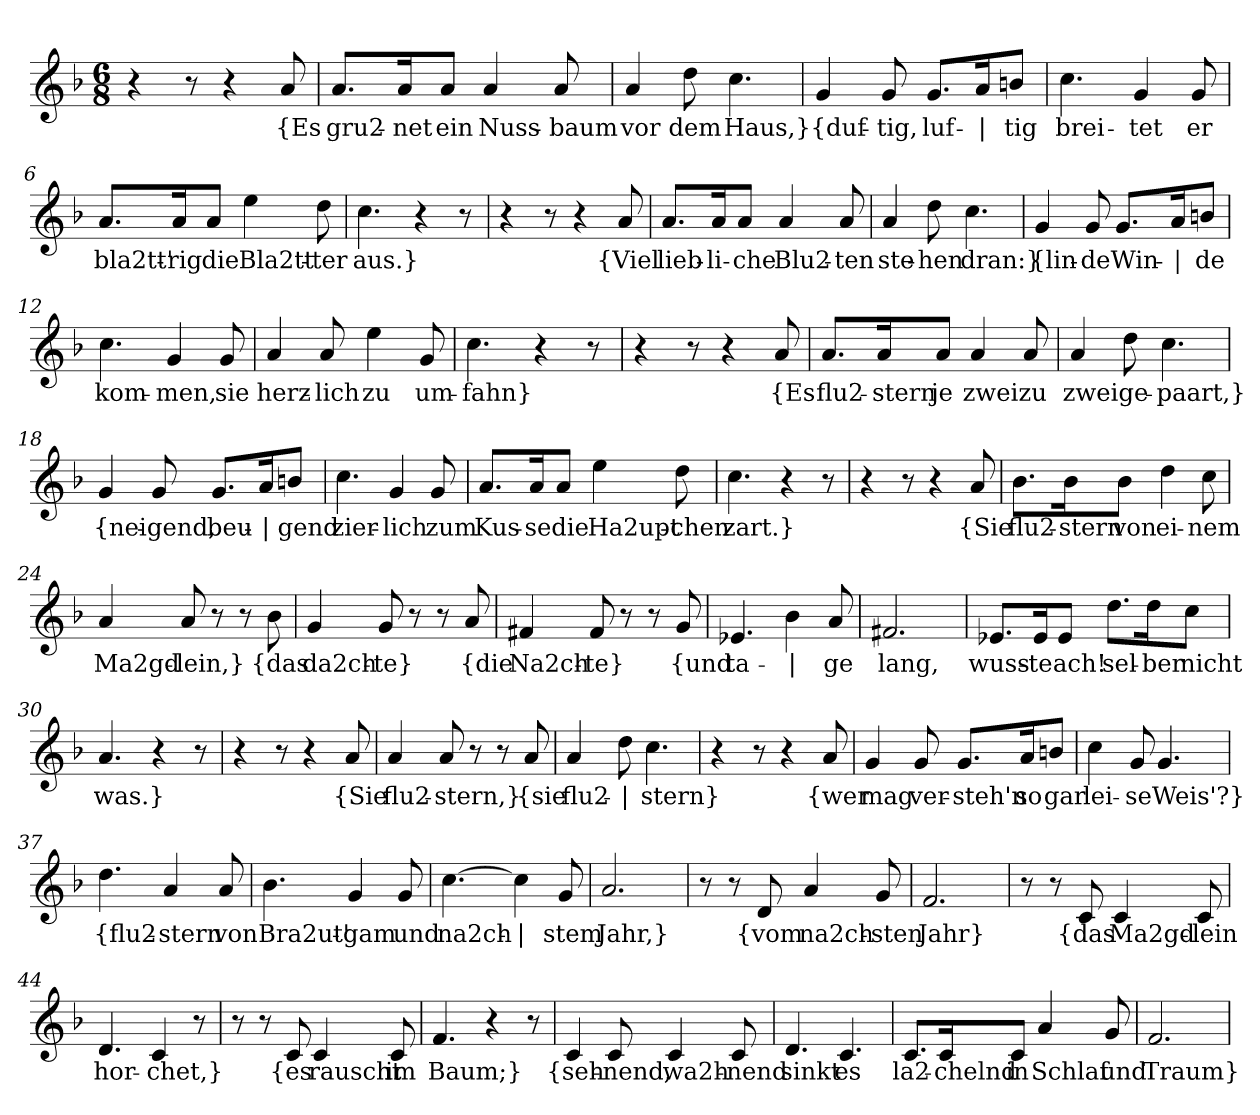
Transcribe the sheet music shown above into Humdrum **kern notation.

**kern	**text
*part1	*part1
*staff1	*staff1
*clefG2	*
*k[b-]	*
*M6/8	*
=1	=1
4r	.
8r	.
4r	.
!	!LO:LY:b
8a/	{Es
=2	=2
!	!LO:LY:b
8.a/L	gru2-
!	!LO:LY:b
16a/K	-net
!	!LO:LY:b
8a/J	ein
!	!LO:LY:b
4a/	Nuss-
!	!LO:LY:b
8a/	-baum
=3	=3
!	!LO:LY:b
4a/	vor
!	!LO:LY:b
8dd\	dem
!	!LO:LY:b
4.cc\	Haus,}
=4	=4
!	!LO:LY:b
4g/	{duf-
!	!LO:LY:b
8g/	-tig,
!	!LO:LY:b
8.g/L	luf-
!	!LO:LY:b
16a/K	|
!	!LO:LY:b
8bn/J	-tig
=5	=5
!	!LO:LY:b
4.cc\	brei-
!	!LO:LY:b
4g/	-tet
!	!LO:LY:b
8g/	er
!!LO:LB:g=z
=6	=6
!	!LO:LY:b
8.a/L	bla2tt'-
!	!LO:LY:b
16a/K	-rig
!	!LO:LY:b
8a/J	die
!	!LO:LY:b
4ee\	Bla2tt-
!	!LO:LY:b
8dd\	-ter
=7	=7
!	!LO:LY:b
4.cc\	aus.}
4r	.
8r	.
=8	=8
4r	.
8r	.
4r	.
!	!LO:LY:b
8a/	{Viel
=9	=9
!	!LO:LY:b
8.a/L	lieb-
!	!LO:LY:b
16a/K	-li-
!	!LO:LY:b
8a/J	-che
!	!LO:LY:b
4a/	Blu2-
!	!LO:LY:b
8a/	-ten
=10	=10
!	!LO:LY:b
4a/	ste-
!	!LO:LY:b
8dd\	-hen
!	!LO:LY:b
4.cc\	dran:}
!!LO:LB:g=z
=11	=11
!	!LO:LY:b
4g/	{lin-
!	!LO:LY:b
8g/	-de
!	!LO:LY:b
8.g/L	Win-
!	!LO:LY:b
16a/K	|
!	!LO:LY:b
8bn/J	de
=12	=12
!	!LO:LY:b
4.cc\	kom-
!	!LO:LY:b
4g/	-men,
!	!LO:LY:b
8g/	sie
=13	=13
!	!LO:LY:b
4a/	herz-
!	!LO:LY:b
8a/	-lich
!	!LO:LY:b
4ee\	zu
!	!LO:LY:b
8g/	um-
=14	=14
!	!LO:LY:b
4.cc\	-fahn}
4r	.
8r	.
=15	=15
4r	.
8r	.
4r	.
!	!LO:LY:b
8a/	{Es
=16	=16
!	!LO:LY:b
8.a/L	flu2-
!	!LO:LY:b
16a/K	-stern
!	!LO:LY:b
8a/J	je
!	!LO:LY:b
4a/	zwei
!	!LO:LY:b
8a/	zu
!!LO:LB:g=z
=17	=17
!	!LO:LY:b
4a/	zwei
!	!LO:LY:b
8dd\	ge-
!	!LO:LY:b
4.cc\	-paart,}
=18	=18
!	!LO:LY:b
4g/	{nei-
!	!LO:LY:b
8g/	-gend,
!	!LO:LY:b
8.g/L	beu-
!	!LO:LY:b
16a/K	|
!	!LO:LY:b
8bn/J	gend
=19	=19
!	!LO:LY:b
4.cc\	zier-
!	!LO:LY:b
4g/	-lich
!	!LO:LY:b
8g/	zum
=20	=20
!	!LO:LY:b
8.a/L	Kus-
!	!LO:LY:b
16a/K	-se
!	!LO:LY:b
8a/J	die
!	!LO:LY:b
4ee\	Ha2upt-
!	!LO:LY:b
8dd\	-chen
=21	=21
!	!LO:LY:b
4.cc\	zart.}
4r	.
8r	.
!!LO:LB:g=z
=22	=22
4r	.
8r	.
4r	.
!	!LO:LY:b
8a/	{Sie
=23	=23
!	!LO:LY:b
8.b-\L	flu2-
!	!LO:LY:b
16b-\K	-stern
!	!LO:LY:b
8b-\J	von
!	!LO:LY:b
4dd\	ei-
!	!LO:LY:b
8cc\	-nem
=24	=24
!	!LO:LY:b
4a/	Ma2gd-
!	!LO:LY:b
8a/	-lein,}
8r	.
8r	.
!	!LO:LY:b
8b-\	{das
=25	=25
!	!LO:LY:b
4g/	da2ch-
!	!LO:LY:b
8g/	-te}
8r	.
8r	.
!	!LO:LY:b
8a/	{die
=26	=26
!	!LO:LY:b
4f#X/	Na2ch-
!	!LO:LY:b
8f#/	-te}
8r	.
8r	.
!	!LO:LY:b
8g/	{und
!!LO:LB:g=z
=27	=27
!	!LO:LY:b
4.e-X/	ta-
!	!LO:LY:b
4b-\	|
!	!LO:LY:b
8a/	-ge
=28	=28
!	!LO:LY:b
2.f#X/	lang,
=29	=29
!	!LO:LY:b
8.e-X/L	wuss-
!	!LO:LY:b
16e-/K	-te
!	!LO:LY:b
8e-/J	ach!
!	!LO:LY:b
8.dd\L	sel-
!	!LO:LY:b
16dd\K	-ber
!	!LO:LY:b
8cc\J	nicht
=30	=30
!	!LO:LY:b
4.a/	was.}
4r	.
8r	.
=31	=31
4r	.
8r	.
4r	.
!	!LO:LY:b
8a/	{Sie
=32	=32
!	!LO:LY:b
4a/	flu2-
!	!LO:LY:b
8a/	-stern,}
8r	.
8r	.
!	!LO:LY:b
8a/	{sie
=33	=33
!	!LO:LY:b
4a/	flu2-
!	!LO:LY:b
8dd\	|
!	!LO:LY:b
4.cc\	-stern}
!!LO:LB:g=z
=34	=34
4r	.
8r	.
4r	.
!	!LO:LY:b
8a/	{wer
=35	=35
!	!LO:LY:b
4g/	mag
!	!LO:LY:b
8g/	ver-
!	!LO:LY:b
8.g/L	-steh'n
!	!LO:LY:b
16a/K	so
!	!LO:LY:b
8bn/J	gar
=36	=36
!	!LO:LY:b
4cc\	lei-
!	!LO:LY:b
8g/	-se
!	!LO:LY:b
4.g/	Weis'?}
=37	=37
!	!LO:LY:b
4.dd\	{flu2-
!	!LO:LY:b
4a/	-stern
!	!LO:LY:b
8a/	von
=38	=38
!	!LO:LY:b
4.b-\	Bra2ut'-
!	!LO:LY:b
4g/	-gam
!	!LO:LY:b
8g/	und
!!LO:LB:g=z
=39	=39
!	!LO:LY:b
[4.cc\	na2ch-
!	!LO:LY:b
4cc\]	|
!	!LO:LY:b
8g/	-stem
=40	=40
!	!LO:LY:b
2.a/	Jahr,}
=41	=41
8r	.
8r	.
!	!LO:LY:b
8d/	{vom
!	!LO:LY:b
4a/	na2ch-
!	!LO:LY:b
8g/	-sten
=42	=42
!	!LO:LY:b
2.f/	Jahr}
=43	=43
8r	.
8r	.
!	!LO:LY:b
8c/	{das
!	!LO:LY:b
4c/	Ma2gd-
!	!LO:LY:b
8c/	-lein
=44	=44
!	!LO:LY:b
4.d/	hor-
!	!LO:LY:b
4c/	-chet,}
8r	.
=45	=45
8r	.
8r	.
!	!LO:LY:b
8c/	{es
!	!LO:LY:b
4c/	rauscht
!	!LO:LY:b
8c/	im
!!LO:LB:g=z
=46	=46
!	!LO:LY:b
4.f/	Baum;}
4r	.
8r	.
=47	=47
!	!LO:LY:b
4c/	{seh-
!	!LO:LY:b
8c/	-nend,
!	!LO:LY:b
4c/	wa2h-
!	!LO:LY:b
8c/	-nend
=48	=48
!	!LO:LY:b
4.d/	sinkt
!	!LO:LY:b
4.c/	es
=49	=49
!	!LO:LY:b
8.c/L	la2-
!	!LO:LY:b
16c/K	-chelnd
!	!LO:LY:b
8c/J	in
!	!LO:LY:b
4a/	Schlaf
!	!LO:LY:b
8g/	und
=50	=50
!	!LO:LY:b
2.f/	Traum}
=	=
*-	*-
